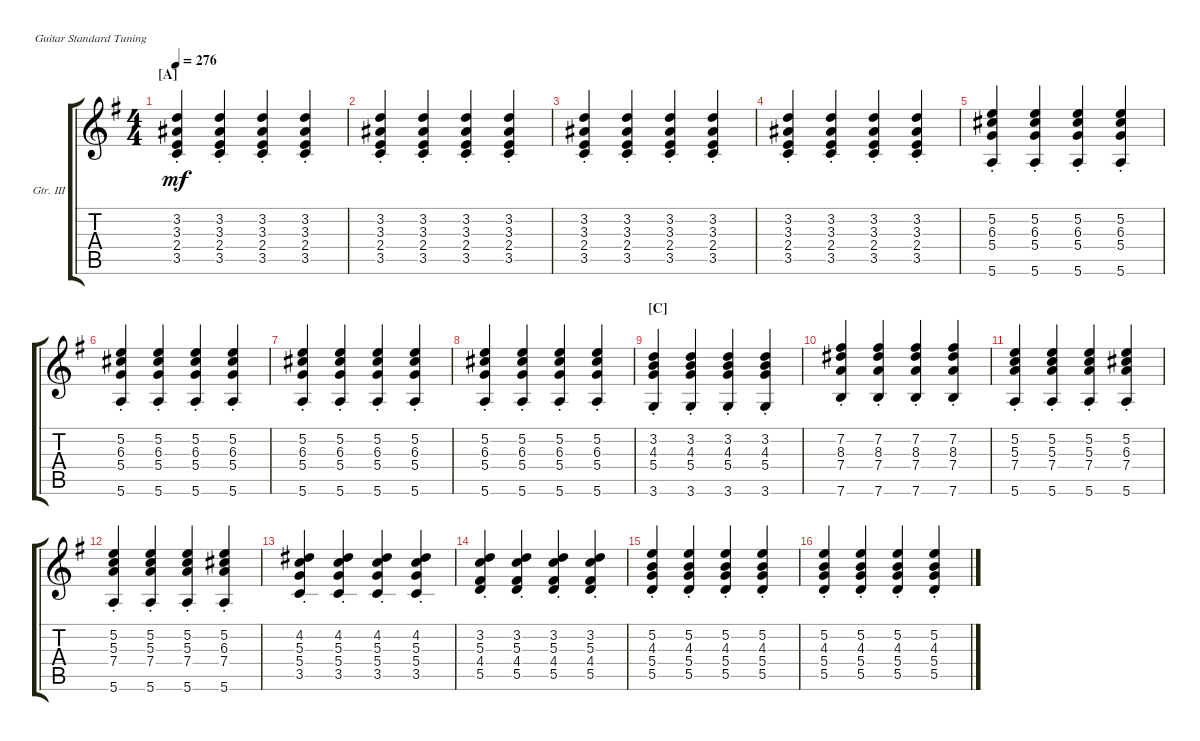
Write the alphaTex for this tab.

\defaultSystemsLayout 4
\bracketExtendMode groupsimilarinstruments
\firstSystemTrackNameOrientation horizontal
\otherSystemsTrackNameOrientation horizontal
\track ("Guitar III" "Gtr. III") {instrument acousticguitarsteel}
\staff {score tabs}
\tuning (E4 B3 G3 D3 A2 E2)
\ts (4 4)
\section ("A" "")
\tempo 276
\clef g2
\scale
0.25
\ks g
(3.5{st} 2.4{st} 3.3{st} 3.2{st}).4{dy mf} (3.5{st} 2.4{st} 3.3{st} 3.2{st}).4 (3.5{st} 2.4{st} 3.3{st} 3.2{st}).4 (3.5{st} 2.4{st} 3.3{st} 3.2{st}).4 |
\scale
0.25 (3.5{st} 2.4{st} 3.3{st} 3.2{st}).4 (3.5{st} 2.4{st} 3.3{st} 3.2{st}).4 (3.5{st} 2.4{st} 3.3{st} 3.2{st}).4 (3.5{st} 2.4{st} 3.3{st} 3.2{st}).4 |
\scale
0.25 (3.5{st} 2.4{st} 3.3{st} 3.2{st}).4 (3.5{st} 2.4{st} 3.3{st} 3.2{st}).4 (3.5{st} 2.4{st} 3.3{st} 3.2{st}).4 (3.5{st} 2.4{st} 3.3{st} 3.2{st}).4 |
\scale
0.25 (3.5{st} 2.4{st} 3.3{st} 3.2{st}).4 (3.5{st} 2.4{st} 3.3{st} 3.2{st}).4 (3.5{st} 2.4{st} 3.3{st} 3.2{st}).4 (3.5{st} 2.4{st} 3.3{st} 3.2{st}).4 |
\scale
0.25 (5.6{st} 5.4{st} 6.3{st} 5.2{st}).4 (5.6{st} 5.4{st} 6.3{st} 5.2{st}).4 (5.6{st} 5.4{st} 6.3{st} 5.2{st}).4 (5.6{st} 5.4{st} 6.3{st} 5.2{st}).4 |
\scale
0.25 (5.6{st} 5.4{st} 6.3{st} 5.2{st}).4 (5.6{st} 5.4{st} 6.3{st} 5.2{st}).4 (5.6{st} 5.4{st} 6.3{st} 5.2{st}).4 (5.6{st} 5.4{st} 6.3{st} 5.2{st}).4 |
\scale
0.25 (5.6{st} 5.4{st} 6.3{st} 5.2{st}).4 (5.6{st} 5.4{st} 6.3{st} 5.2{st}).4 (5.6{st} 5.4{st} 6.3{st} 5.2{st}).4 (5.6{st} 5.4{st} 6.3{st} 5.2{st}).4 |
\scale
0.25 (5.6{st} 5.4{st} 6.3{st} 5.2{st}).4 (5.6{st} 5.4{st} 6.3{st} 5.2{st}).4 (5.6{st} 5.4{st} 6.3{st} 5.2{st}).4 (5.6{st} 5.4{st} 6.3{st} 5.2{st}).4 |
\section ("C" "")
\scale
0.25 (3.2{st} 4.3{st} 5.4{st} 3.6{st}).4 (3.2{st} 4.3{st} 5.4{st} 3.6{st}).4 (3.2{st} 4.3{st} 5.4{st} 3.6{st}).4 (3.2{st} 4.3{st} 5.4{st} 3.6{st}).4 |
\scale
0.25 (7.6{st} 7.4{st} 8.3{st} 7.2{st}).4 (7.6{st} 7.4{st} 8.3{st} 7.2{st}).4 (7.6{st} 7.4{st} 8.3{st} 7.2{st}).4 (7.6{st} 7.4{st} 8.3{st} 7.2{st}).4 |
\scale
0.25 (5.6{st} 7.4{st} 5.3{st} 5.2{st}).4 (5.6{st} 7.4{st} 5.3{st} 5.2{st}).4 (5.6{st} 7.4{st} 5.3{st} 5.2{st}).4 (5.6{st} 7.4{st} 6.3{st} 5.2{st}).4 |
\scale
0.25 (5.6{st} 7.4{st} 5.3{st} 5.2{st}).4 (5.6{st} 7.4{st} 5.3{st} 5.2{st}).4 (5.6{st} 7.4{st} 5.3{st} 5.2{st}).4 (5.6{st} 7.4{st} 6.3{st} 5.2{st}).4 |
\scale
0.25 (3.5{st} 5.4{st} 5.3{st} 4.2{st}).4 (3.5{st} 5.4{st} 5.3{st} 4.2{st}).4 (3.5{st} 5.4{st} 5.3{st} 4.2{st}).4 (3.5{st} 5.4{st} 5.3{st} 4.2{st}).4 |
\scale
0.25 (5.5{st} 4.4{st} 5.3{st} 3.2{st}).4 (5.5{st} 4.4{st} 5.3{st} 3.2{st}).4 (5.5{st} 4.4{st} 5.3{st} 3.2{st}).4 (5.5{st} 4.4{st} 5.3{st} 3.2{st}).4 |
\scale
0.25 (5.4{st} 4.3{st} 5.2{st} 5.5{st}).4 (5.4{st} 4.3{st} 5.2{st} 5.5{st}).4 (5.4{st} 4.3{st} 5.2{st} 5.5{st}).4 (5.4{st} 4.3{st} 5.2{st} 5.5{st}).4 |
\scale
0.25 (5.4{st} 4.3{st} 5.2{st} 5.5{st}).4 (5.4{st} 4.3{st} 5.2{st} 5.5{st}).4 (5.4{st} 4.3{st} 5.2{st} 5.5{st}).4 (5.4{st} 4.3{st} 5.2{st} 5.5{st}).4
